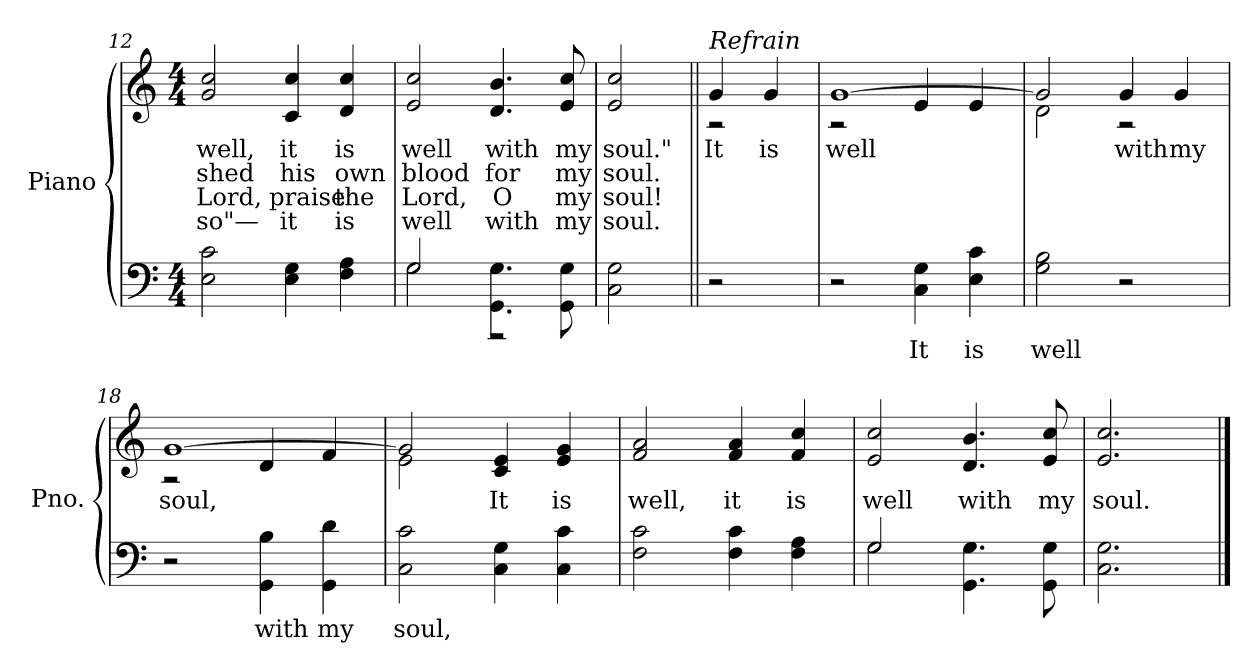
**kern	**text	**kern	**text	**text	**text	**text
*part2	*part2	*part1	*part1	*part1	*part1	*part1
*staff2	*staff2	*staff1	*staff1	*staff1	*staff1	*staff1
*I"Piano	*	*I"Piano	*	*	*	*
*I'Pno.	*	*I'Pno.	*	*	*	*
*clefF4	*	*clefG2	*	*	*	*
*k[]	*	*k[]	*	*	*	*
*C:	*	*C:	*	*	*	*
*M4/4	*	*M4/4	*	*	*	*
=12	=12	=12	=12	=12	=12	=12
!	!	!	!LO:LY:b:color=#000000	!LO:LY:b:color=#000000	!LO:LY:b:color=#000000	!LO:LY:b:color=#000000
2Ei\ 2ci	.	2gi/ 2cci	well,	shed	Lord,	so"—
!	!	!	!LO:LY:b:color=#000000	!LO:LY:b:color=#000000	!LO:LY:b:color=#000000	!LO:LY:b:color=#000000
4Ei\ 4Gi	.	4ci/ 4cci	it	his	praise	it
!	!	!	!LO:LY:b:color=#000000	!LO:LY:b:color=#000000	!LO:LY:b:color=#000000	!LO:LY:b:color=#000000
4Fi\ 4Ai	.	4di/ 4cci	is	own	the	is
=13	=13	=13	=13	=13	=13	=13
*^	*	*	*	*	*	*
!	!	!	!	!LO:LY:b:color=#000000	!LO:LY:b:color=#000000	!LO:LY:b:color=#000000	!LO:LY:b:color=#000000
2Gi/	2Gi\	.	2ei/ 2cci	well	blood	Lord,	well
!	!	!	!	!LO:LY:b:color=#000000	!LO:LY:b:color=#000000	!LO:LY:b:color=#000000	!LO:LY:b:color=#000000
4.GGi\ 4.Gi	2r	.	4.di/ 4.bi	with	for	O	with
!	!	!	!	!LO:LY:b:color=#000000	!LO:LY:b:color=#000000	!LO:LY:b:color=#000000	!LO:LY:b:color=#000000
8GGi\ 8Gi	.	.	8ei/ 8cci	my	my	my	my
*v	*v	*	*	*	*	*	*
=14	=14	=14	=14	=14	=14	=14
!	!	!	!LO:LY:b:color=#000000	!LO:LY:b:color=#000000	!LO:LY:b:color=#000000	!LO:LY:b:color=#000000
*	*	*^	*	*	*	*
2Ci\ 2Gi	.	2ei/ 2cci	2ryy	soul."	soul.	soul!	soul.
=15||	=15||	=15||	=15||	=15||	=15||	=15||	=15||
!	!	!LO:TX:a:i:t=Refrain	!	!	!	!	!
!	!	!	!	!LO:LY:b:color=#000000	!	!	!
2r	.	4gi/	2r	It	.	.	.
!	!	!	!	!LO:LY:b:color=#000000	!	!	!
.	.	4gi/	.	is	.	.	.
=16	=16	=16	=16	=16	=16	=16	=16
!	!	!	!	!LO:LY:b:color=#000000	!	!	!
2r	.	[1gi	2r	well	.	.	.
!	!LO:LY:a:color=#000000	!	!	!	!	!	!
4Ci\ 4Gi	It	.	4ei/	.	.	.	.
!	!LO:LY:a:color=#000000	!	!	!	!	!	!
4Ei\ 4ci	is	.	4ei/	.	.	.	.
!!LO:LB:g=z	!!
=17	=17	=17	=17	=17	=17	=17	=17
!	!LO:LY:a:color=#000000	!	!	!	!	!	!
2Gi\ 2Bi	well	2gi/]	2di\	.	.	.	.
!	!	!	!	!LO:LY:b:color=#000000	!	!	!
2r	.	4gi/	2r	with	.	.	.
!	!	!	!	!LO:LY:b:color=#000000	!	!	!
.	.	4gi/	.	my	.	.	.
=18	=18	=18	=18	=18	=18	=18	=18
!	!	!	!	!LO:LY:b:color=#000000	!	!	!
2r	.	[1gi	2r	soul,	.	.	.
!	!LO:LY:a:color=#000000	!	!	!	!	!	!
4GGi\ 4Bi	with	.	4di/	.	.	.	.
!	!LO:LY:a:color=#000000	!	!	!	!	!	!
4GGi\ 4di	my	.	4fi/	.	.	.	.
=19	=19	=19	=19	=19	=19	=19	=19
!	!LO:LY:a:color=#000000	!	!	!	!	!	!
2Ci\ 2ci	soul,	2gi/]	2ei\	.	.	.	.
!	!	!	!	!LO:LY:b:color=#000000	!	!	!
4Ci\ 4Gi	.	4ci/ 4ei	2ryy	It	.	.	.
!	!	!	!	!LO:LY:b:color=#000000	!	!	!
4Ci\ 4ci	.	4ei/ 4gi	.	is	.	.	.
*	*	*v	*v	*	*	*	*
=20	=20	=20	=20	=20	=20	=20
!	!	!	!LO:LY:b:color=#000000	!	!	!
2Fi\ 2ci	.	2fi/ 2ai	well,	.	.	.
!	!	!	!LO:LY:b:color=#000000	!	!	!
4Fi\ 4ci	.	4fi/ 4ai	it	.	.	.
!	!	!	!LO:LY:b:color=#000000	!	!	!
4Fi\ 4Ai	.	4fi/ 4cci	is	.	.	.
=21	=21	=21	=21	=21	=21	=21
*^	*	*	*	*	*	*
!	!	!	!	!LO:LY:b:color=#000000	!	!	!
2Gi/	2Gi\	.	2ei/ 2cci	well	.	.	.
!	!	!	!	!LO:LY:b:color=#000000	!	!	!
4.GGi\ 4.Gi	2ryy	.	4.di/ 4.bi	with	.	.	.
!	!	!	!	!LO:LY:b:color=#000000	!	!	!
8GGi\ 8Gi	.	.	8ei/ 8cci	my	.	.	.
*v	*v	*	*	*	*	*	*
=22	=22	=22	=22	=22	=22	=22
!	!	!	!LO:LY:b:color=#000000	!	!	!
2.Ci\ 2.Gi	.	2.ei/ 2.cci	soul.	.	.	.
==	==	==	==	==	==	==
*-	*-	*-	*-	*-	*-	*-
